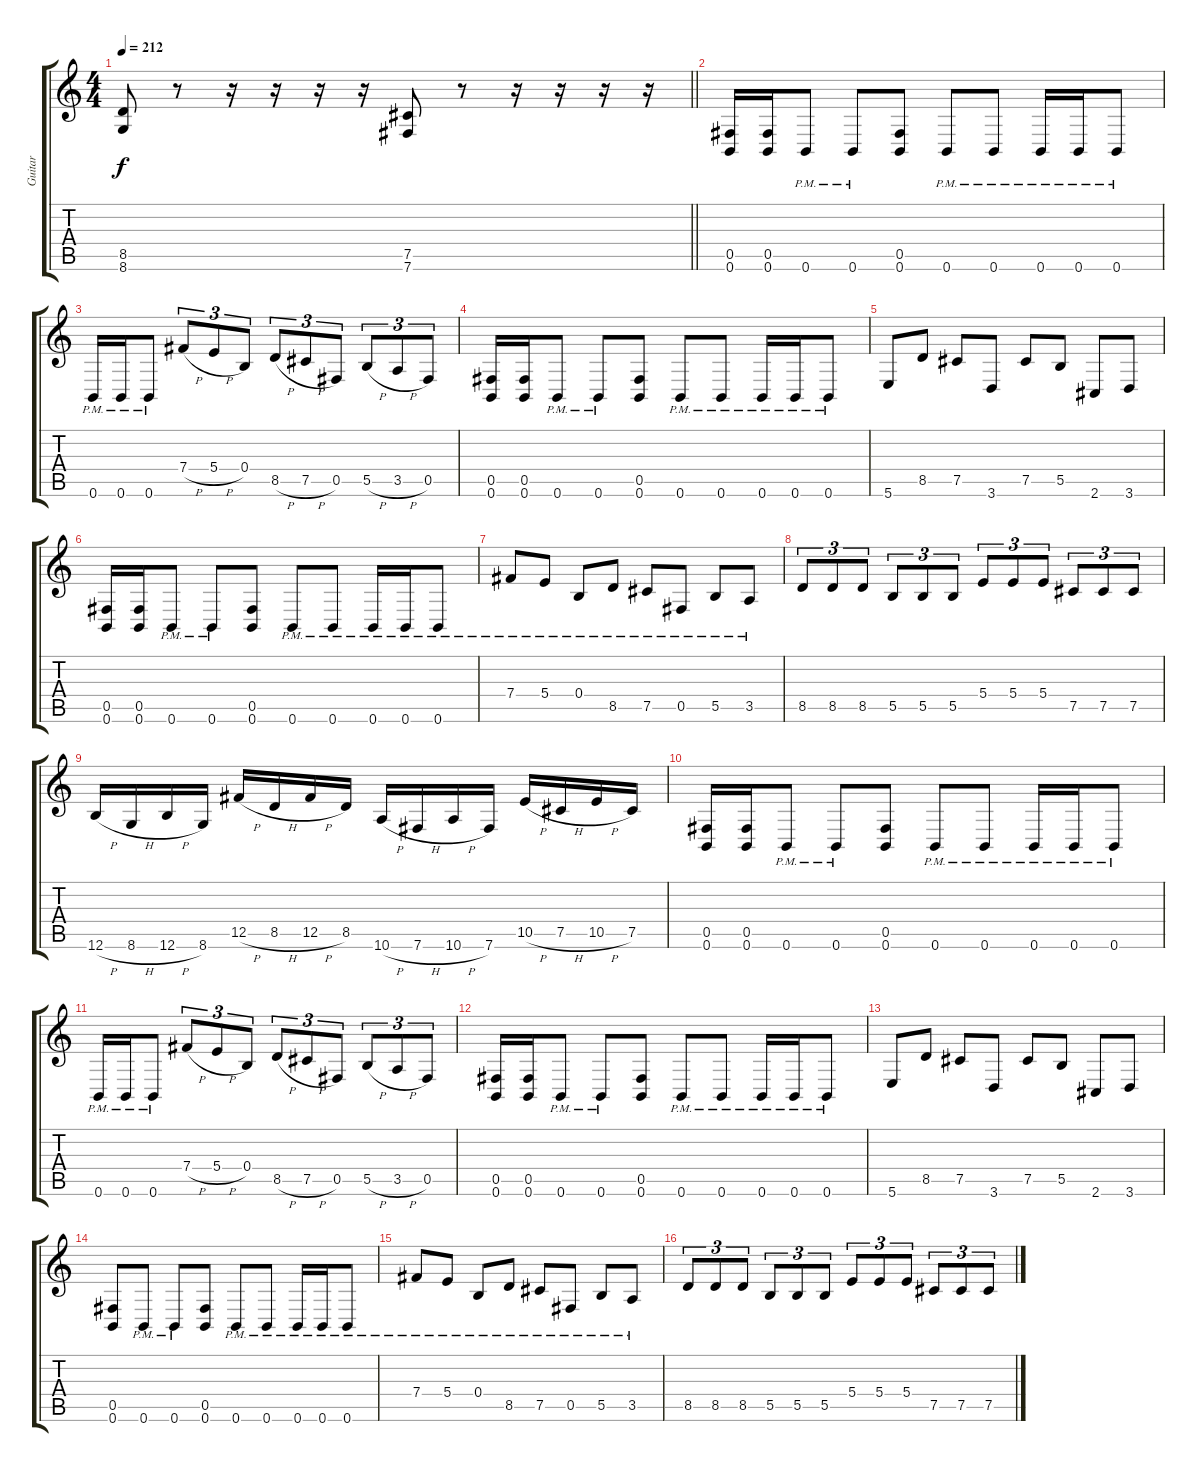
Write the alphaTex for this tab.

\track ("Guitar" "Guitar") {instrument distortionguitar}
\staff {score tabs}
\tuning (Db4 Ab3 E3 B2 Gb2 B1) {hide}
\ts (4 4)
\tempo 212
\clef g2
\barLineRight lightlight
\ks c
(8.5 8.6).8{dy f} r.8 r.16 r.16 r.16 r.16 (7.5 7.6).8 r.8 r.16 r.16 r.16 r.16 |
(0.5 0.6).16 (0.5 0.6).16 0.6{pm}.8 0.6{pm}.8 (0.5 0.6).8 0.6{pm}.8 0.6{pm}.8 0.6{pm}.16 0.6{pm}.16 0.6{pm}.8 |
0.6{pm}.16 0.6{pm}.16 0.6{pm}.8 7.4{h}.8{tu (3 2)} 5.4{h}.8{tu (3 2)} 0.4.8{tu (3 2)} 8.5{h}.8{tu (3 2)} 7.5{h}.8{tu (3 2)} 0.5.8{tu (3 2)} 5.5{h}.8{tu (3 2)} 3.5{h}.8{tu (3 2)} 0.5.8{tu (3 2)} |
(0.5 0.6).16 (0.5 0.6).16 0.6{pm}.8 0.6{pm}.8 (0.5 0.6).8 0.6{pm}.8 0.6{pm}.8 0.6{pm}.16 0.6{pm}.16 0.6{pm}.8 |
5.6.8 8.5.8 7.5.8 3.6.8 7.5.8 5.5.8 2.6.8 3.6.8 |
(0.5 0.6).16 (0.5 0.6).16 0.6{pm}.8 0.6{pm}.8 (0.5 0.6).8 0.6{pm}.8 0.6{pm}.8 0.6{pm}.16 0.6{pm}.16 0.6{pm}.8 |
7.4{pm}.8 5.4{pm}.8 0.4{pm}.8 8.5{pm}.8 7.5{pm}.8 0.5{pm}.8 5.5{pm}.8 3.5{pm}.8 |
8.5.8{tu (3 2)} 8.5.8{tu (3 2)} 8.5.8{tu (3 2)} 5.5.8{tu (3 2)} 5.5.8{tu (3 2)} 5.5.8{tu (3 2)} 5.4.8{tu (3 2)} 5.4.8{tu (3 2)} 5.4.8{tu (3 2)} 7.5.8{tu (3 2)} 7.5.8{tu (3 2)} 7.5.8{tu (3 2)} |
12.6{h}.16 8.6{h}.16 12.6{h}.16 8.6.16 12.5{h}.16 8.5{h}.16 12.5{h}.16 8.5.16 10.6{h}.16 7.6{h}.16 10.6{h}.16 7.6.16 10.5{h}.16 7.5{h}.16 10.5{h}.16 7.5.16 |
(0.5 0.6).16 (0.5 0.6).16 0.6{pm}.8 0.6{pm}.8 (0.5 0.6).8 0.6{pm}.8 0.6{pm}.8 0.6{pm}.16 0.6{pm}.16 0.6{pm}.8 |
0.6{pm}.16 0.6{pm}.16 0.6{pm}.8 7.4{h}.8{tu (3 2)} 5.4{h}.8{tu (3 2)} 0.4.8{tu (3 2)} 8.5{h}.8{tu (3 2)} 7.5{h}.8{tu (3 2)} 0.5.8{tu (3 2)} 5.5{h}.8{tu (3 2)} 3.5{h}.8{tu (3 2)} 0.5.8{tu (3 2)} |
(0.5 0.6).16 (0.5 0.6).16 0.6{pm}.8 0.6{pm}.8 (0.5 0.6).8 0.6{pm}.8 0.6{pm}.8 0.6{pm}.16 0.6{pm}.16 0.6{pm}.8 |
5.6.8 8.5.8 7.5.8 3.6.8 7.5.8 5.5.8 2.6.8 3.6.8 |
(0.5 0.6).8 0.6{pm}.8 0.6{pm}.8 (0.5 0.6).8 0.6{pm}.8 0.6{pm}.8 0.6{pm}.16 0.6{pm}.16 0.6{pm}.8 |
7.4{pm}.8 5.4{pm}.8 0.4{pm}.8 8.5{pm}.8 7.5{pm}.8 0.5{pm}.8 5.5{pm}.8 3.5{pm}.8 |
8.5.8{tu (3 2)} 8.5.8{tu (3 2)} 8.5.8{tu (3 2)} 5.5.8{tu (3 2)} 5.5.8{tu (3 2)} 5.5.8{tu (3 2)} 5.4.8{tu (3 2)} 5.4.8{tu (3 2)} 5.4.8{tu (3 2)} 7.5.8{tu (3 2)} 7.5.8{tu (3 2)} 7.5.8{tu (3 2)}
